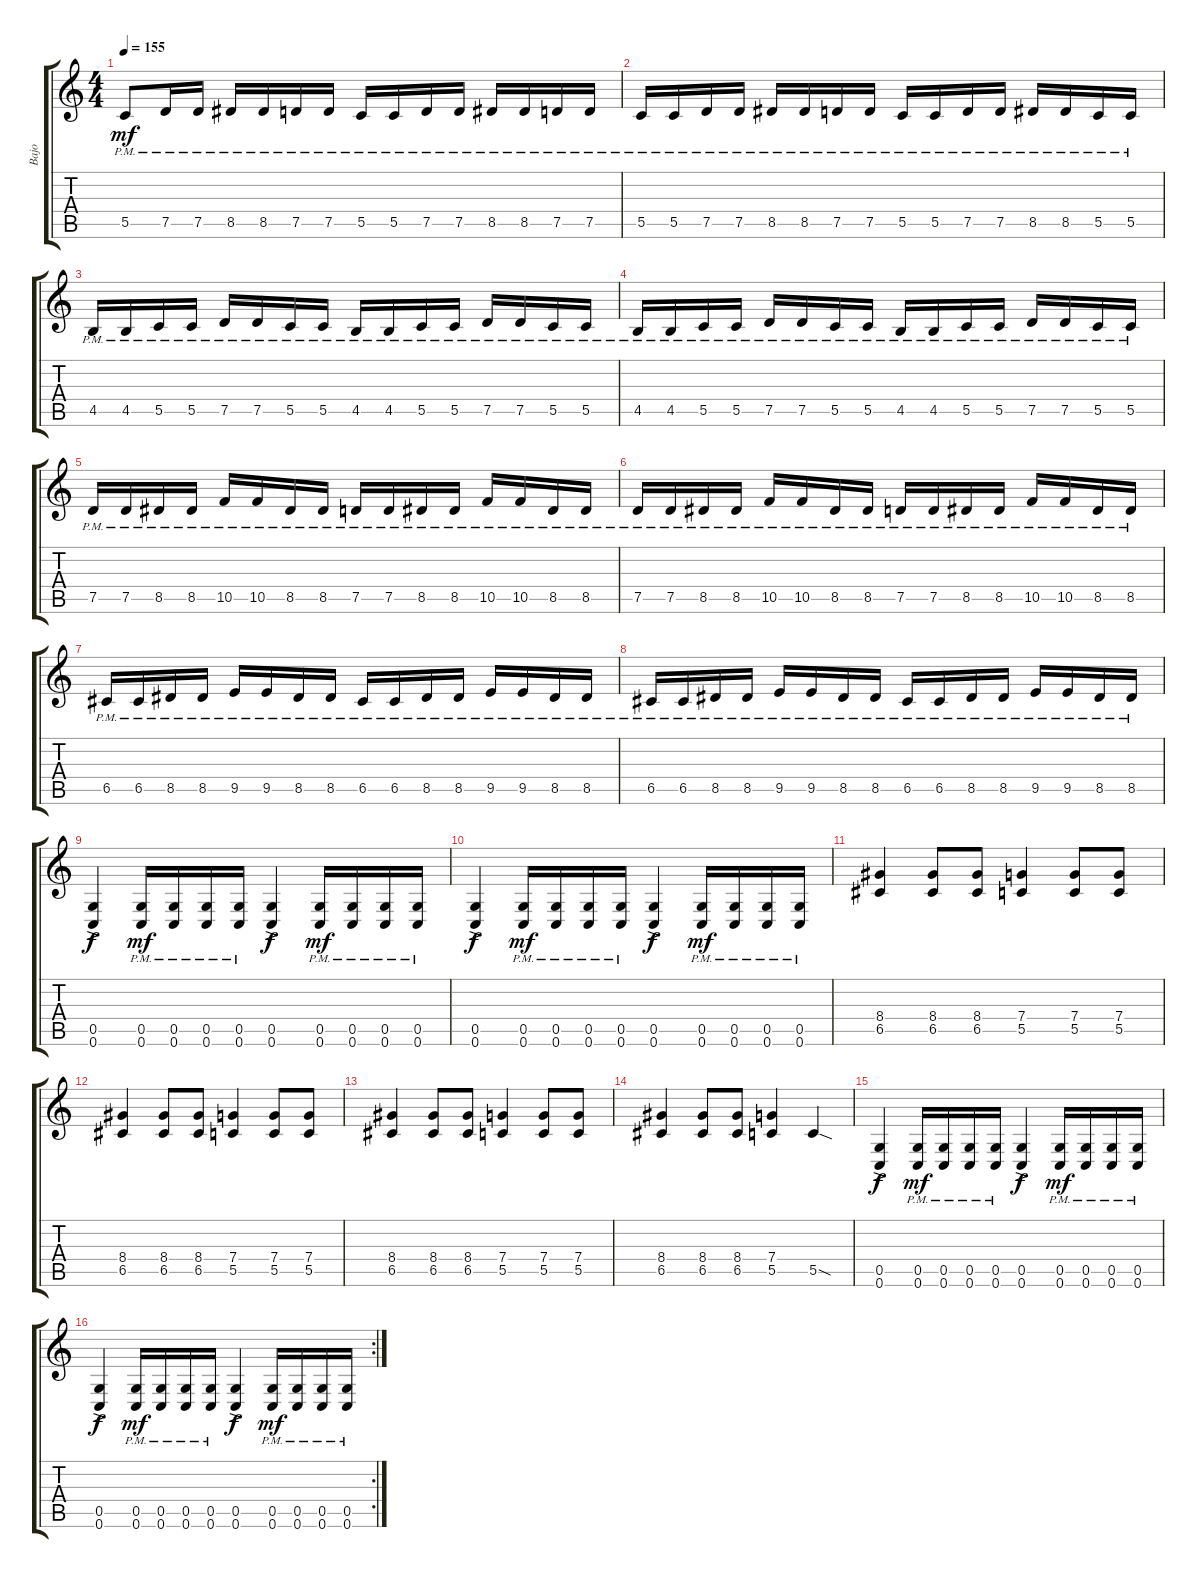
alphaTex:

\track ("Bajo" "Bajo") {instrument electricbassfinger}
\staff {score tabs}
\tuning (D4 A3 F3 C3 G2 C2) {hide}
\ts (4 4)
\tempo 155
\clef g2
\ks c
5.5{pm}.8{dy mf} 7.5{pm}.16 7.5{pm}.16 8.5{pm}.16 8.5{pm}.16 7.5{pm}.16 7.5{pm}.16 5.5{pm}.16 5.5{pm}.16 7.5{pm}.16 7.5{pm}.16 8.5{pm}.16 8.5{pm}.16 7.5{pm}.16 7.5{pm}.16 |
5.5{pm}.16 5.5{pm}.16 7.5{pm}.16 7.5{pm}.16 8.5{pm}.16 8.5{pm}.16 7.5{pm}.16 7.5{pm}.16 5.5{pm}.16 5.5{pm}.16 7.5{pm}.16 7.5{pm}.16 8.5{pm}.16 8.5{pm}.16 5.5{pm}.16 5.5{pm}.16 |
4.5{pm}.16 4.5{pm}.16 5.5{pm}.16 5.5{pm}.16 7.5{pm}.16 7.5{pm}.16 5.5{pm}.16 5.5{pm}.16 4.5{pm}.16 4.5{pm}.16 5.5{pm}.16 5.5{pm}.16 7.5{pm}.16 7.5{pm}.16 5.5{pm}.16 5.5{pm}.16 |
4.5{pm}.16 4.5{pm}.16 5.5{pm}.16 5.5{pm}.16 7.5{pm}.16 7.5{pm}.16 5.5{pm}.16 5.5{pm}.16 4.5{pm}.16 4.5{pm}.16 5.5{pm}.16 5.5{pm}.16 7.5{pm}.16 7.5{pm}.16 5.5{pm}.16 5.5{pm}.16 |
7.5{pm}.16 7.5{pm}.16 8.5{pm}.16 8.5{pm}.16 10.5{pm}.16 10.5{pm}.16 8.5{pm}.16 8.5{pm}.16 7.5{pm}.16 7.5{pm}.16 8.5{pm}.16 8.5{pm}.16 10.5{pm}.16 10.5{pm}.16 8.5{pm}.16 8.5{pm}.16 |
7.5{pm}.16 7.5{pm}.16 8.5{pm}.16 8.5{pm}.16 10.5{pm}.16 10.5{pm}.16 8.5{pm}.16 8.5{pm}.16 7.5{pm}.16 7.5{pm}.16 8.5{pm}.16 8.5{pm}.16 10.5{pm}.16 10.5{pm}.16 8.5{pm}.16 8.5{pm}.16 |
6.5{pm}.16 6.5{pm}.16 8.5{pm}.16 8.5{pm}.16 9.5{pm}.16 9.5{pm}.16 8.5{pm}.16 8.5{pm}.16 6.5{pm}.16 6.5{pm}.16 8.5{pm}.16 8.5{pm}.16 9.5{pm}.16 9.5{pm}.16 8.5{pm}.16 8.5{pm}.16 |
6.5{pm}.16 6.5{pm}.16 8.5{pm}.16 8.5{pm}.16 9.5{pm}.16 9.5{pm}.16 8.5{pm}.16 8.5{pm}.16 6.5{pm}.16 6.5{pm}.16 8.5{pm}.16 8.5{pm}.16 9.5{pm}.16 9.5{pm}.16 8.5{pm}.16 8.5{pm}.16 |
(0.5{ac} 0.6{ac}).4{dy f} (0.5{pm} 0.6{pm}).16{dy mf} (0.5{pm} 0.6{pm}).16 (0.5{pm} 0.6{pm}).16 (0.5{pm} 0.6{pm}).16 (0.5{ac} 0.6{ac}).4{dy f} (0.5{pm} 0.6{pm}).16{dy mf} (0.5{pm} 0.6{pm}).16 (0.5{pm} 0.6{pm}).16 (0.5{pm} 0.6{pm}).16 |
(0.5{ac} 0.6{ac}).4{dy f} (0.5{pm} 0.6{pm}).16{dy mf} (0.5{pm} 0.6{pm}).16 (0.5{pm} 0.6{pm}).16 (0.5{pm} 0.6{pm}).16 (0.5{ac} 0.6{ac}).4{dy f} (0.5{pm} 0.6{pm}).16{dy mf} (0.5{pm} 0.6{pm}).16 (0.5{pm} 0.6{pm}).16 (0.5{pm} 0.6{pm}).16 |
(8.4 6.5).4 (8.4 6.5).8 (8.4 6.5).8 (7.4 5.5).4 (7.4 5.5).8 (7.4 5.5).8 |
(8.4 6.5).4 (8.4 6.5).8 (8.4 6.5).8 (7.4 5.5).4 (7.4 5.5).8 (7.4 5.5).8 |
(8.4 6.5).4 (8.4 6.5).8 (8.4 6.5).8 (7.4 5.5).4 (7.4 5.5).8 (7.4 5.5).8 |
(8.4 6.5).4 (8.4 6.5).8 (8.4 6.5).8 (7.4 5.5).4 5.5{sod}.4 |
(0.5{ac} 0.6{ac}).4{dy f} (0.5{pm} 0.6{pm}).16{dy mf} (0.5{pm} 0.6{pm}).16 (0.5{pm} 0.6{pm}).16 (0.5{pm} 0.6{pm}).16 (0.5{ac} 0.6{ac}).4{dy f} (0.5{pm} 0.6{pm}).16{dy mf} (0.5{pm} 0.6{pm}).16 (0.5{pm} 0.6{pm}).16 (0.5{pm} 0.6{pm}).16 |
\rc 2
(0.5{ac} 0.6{ac}).4{dy f} (0.5{pm} 0.6{pm}).16{dy mf} (0.5{pm} 0.6{pm}).16 (0.5{pm} 0.6{pm}).16 (0.5{pm} 0.6{pm}).16 (0.5{ac} 0.6{ac}).4{dy f} (0.5{pm} 0.6{pm}).16{dy mf} (0.5{pm} 0.6{pm}).16 (0.5{pm} 0.6{pm}).16 (0.5{pm} 0.6{pm}).16
